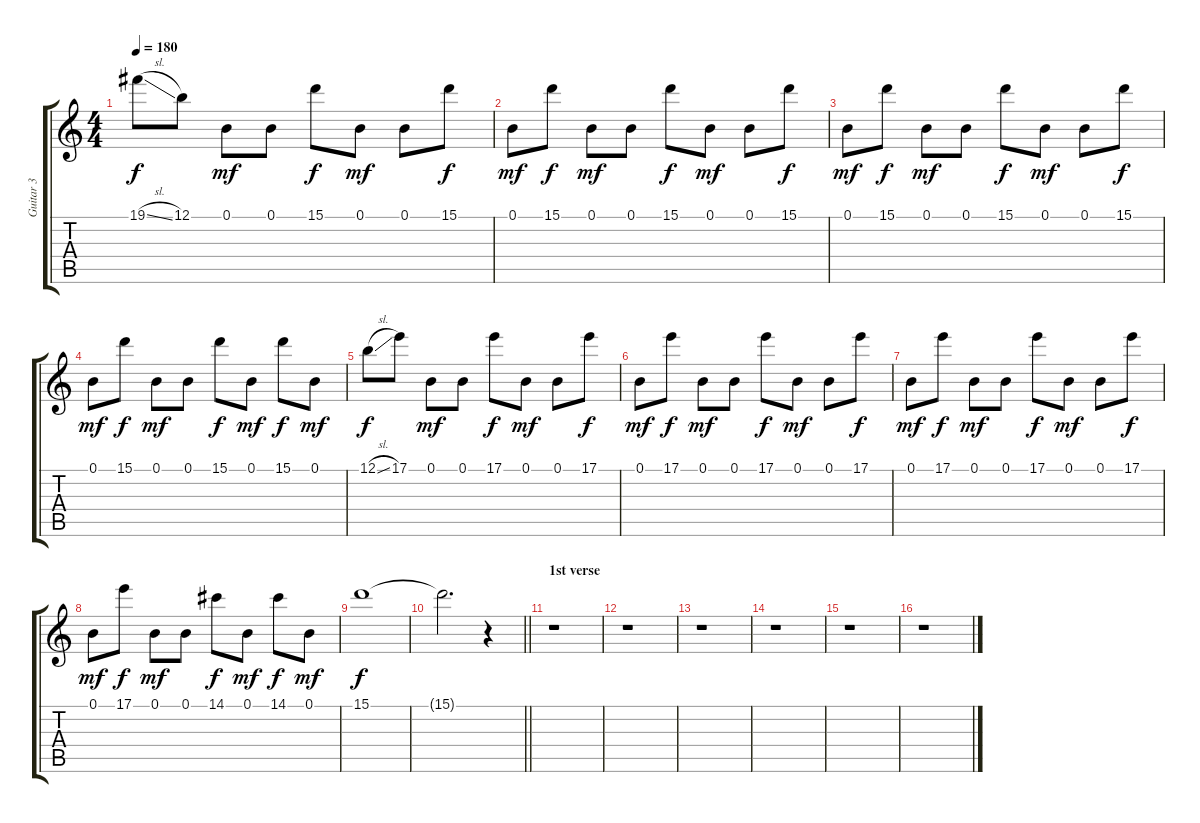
\track ("Guitar 3" "Guitar 3") {instrument distortionguitar}
\staff {score tabs}
\tuning (B3 Gb3 D3 A2 E2 B1) {hide}
\ts (4 4)
\tempo 180
\clef g2
\ks c
19.1{sl}.8{dy f} 12.1.8 0.1.8{dy mf} 0.1.8 15.1.8{dy f} 0.1.8{dy mf} 0.1.8 15.1.8{dy f} |
0.1.8{dy mf} 15.1.8{dy f} 0.1.8{dy mf} 0.1.8 15.1.8{dy f} 0.1.8{dy mf} 0.1.8 15.1.8{dy f} |
0.1.8{dy mf} 15.1.8{dy f} 0.1.8{dy mf} 0.1.8 15.1.8{dy f} 0.1.8{dy mf} 0.1.8 15.1.8{dy f} |
0.1.8{dy mf} 15.1.8{dy f} 0.1.8{dy mf} 0.1.8 15.1.8{dy f} 0.1.8{dy mf} 15.1.8{dy f} 0.1.8{dy mf} |
12.1{sl}.8{dy f} 17.1.8 0.1.8{dy mf} 0.1.8 17.1.8{dy f} 0.1.8{dy mf} 0.1.8 17.1.8{dy f} |
0.1.8{dy mf} 17.1.8{dy f} 0.1.8{dy mf} 0.1.8 17.1.8{dy f} 0.1.8{dy mf} 0.1.8 17.1.8{dy f} |
0.1.8{dy mf} 17.1.8{dy f} 0.1.8{dy mf} 0.1.8 17.1.8{dy f} 0.1.8{dy mf} 0.1.8 17.1.8{dy f} |
0.1.8{dy mf} 17.1.8{dy f} 0.1.8{dy mf} 0.1.8 14.1.8{dy f} 0.1.8{dy mf} 14.1.8{dy f} 0.1.8{dy mf} |
15.1.1{dy f} |
\barLineRight lightlight
15.1{t}.2{d} r.4 |
\section ("" "1st verse")
r.1 |
r.1 |
r.1 |
r.1 |
r.1 |
r.1
